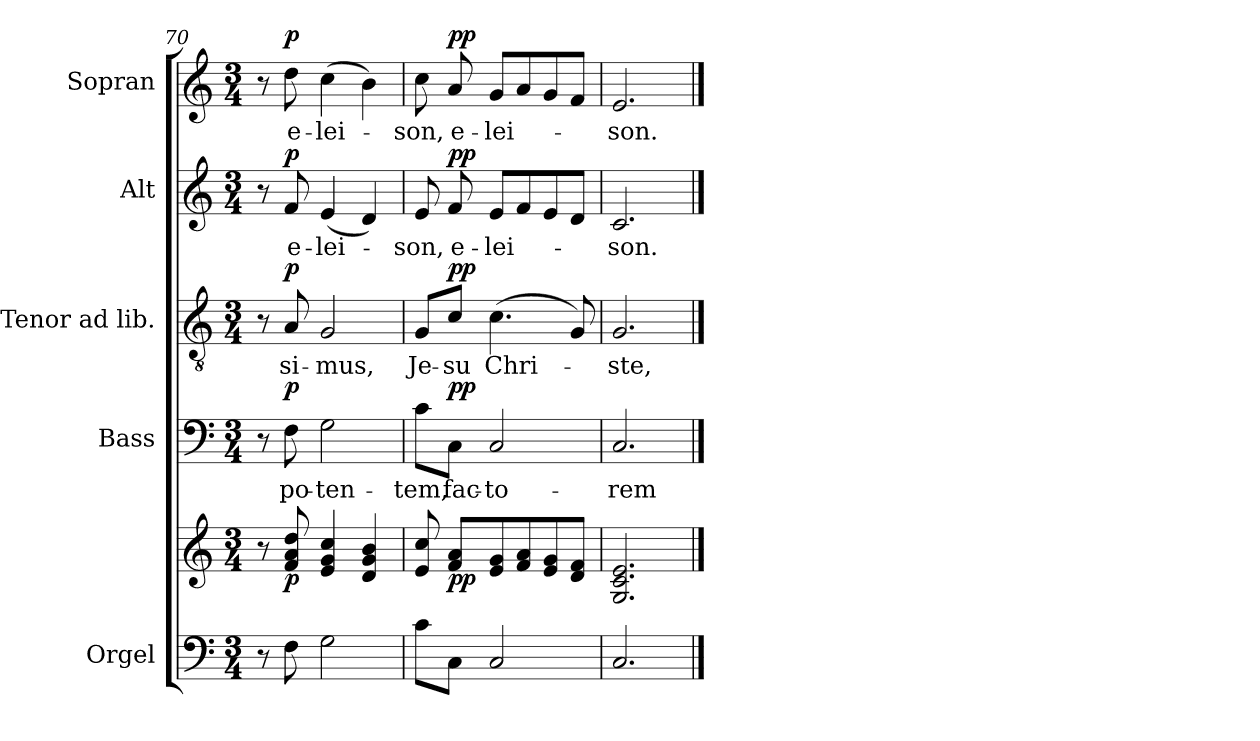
**kern	**kern	**dynam	**kern	**text	**dynam	**kern	**text	**dynam	**kern	**text	**dynam	**kern	**text	**dynam
*part5	*part5	*part5	*part4	*part4	*part4	*part3	*part3	*part3	*part2	*part2	*part2	*part1	*part1	*part1
*staff6	*staff5	*staff5/6	*staff4	*staff4	*staff4	*staff3	*staff3	*staff3	*staff2	*staff2	*staff2	*staff1	*staff1	*staff1
*I"Orgel	*	*	*I"Bass	*	*	*I"Tenor ad lib.	*	*	*I"Alt	*	*	*I"Sopran	*	*
*I'Org.	*	*	*I'B	*	*	*I'T	*	*	*I'A	*	*	*I'S	*	*
*clefF4	*clefG2	*	*clefF4	*	*	*clefGv2	*	*	*clefG2	*	*	*clefG2	*	*
*k[]	*k[]	*	*k[]	*	*	*k[]	*	*	*k[]	*	*	*k[]	*	*
*C:	*C:	*	*C:	*	*	*C:	*	*	*C:	*	*	*C:	*	*
*M3/4	*M3/4	*	*M3/4	*	*	*M3/4	*	*	*M3/4	*	*	*M3/4	*	*
=70	=70	=70	=70	=70	=70	=70	=70	=70	=70	=70	=70	=70	=70	=70
8r	8r	.	8r	.	.	8r	.	.	8r	.	.	8r	.	.
!	!	!LO:DY:b	!	!LO:LY:b	!LO:DY:a	!	!LO:LY:b	!LO:DY:a	!	!LO:LY:b	!LO:DY:a	!	!LO:LY:b	!LO:DY:a
8F\	8f/ 8a/ 8dd/	p	8F\	-po-	p	8A/	-si-	p	8f/	e-	p	8dd\	e-	p
!	!	!	!	!LO:LY:b	!	!	!LO:LY:b	!	!	!LO:LY:b	!	!	!LO:LY:b	!
2G\	4e/ 4g/ 4cc/	.	2G\	-ten-	.	2G/	-mus,	.	(<4e/	-lei-	.	(>4cc\	-lei-	.
.	4d/ 4g/ 4b/	.	.	.	.	.	.	.	4d/)	.	.	4b\)	.	.
=71	=71	=71	=71	=71	=71	=71	=71	=71	=71	=71	=71	=71	=71	=71
!	!	!	!	!LO:LY:b	!	!	!LO:LY:b	!	!	!LO:LY:b	!	!	!LO:LY:b	!
8c\L	8e/ 8cc/	.	8c\L	-tem,	.	8G/L	Je-	.	8e/	-son,	.	8cc\	-son,	.
!	!	!LO:DY:b	!	!LO:LY:b	!LO:DY:a	!	!LO:LY:b	!LO:DY:a	!	!LO:LY:b	!LO:DY:a	!	!LO:LY:b	!LO:DY:a
8C\J	8f/ 8a/L	pp	8C\J	fac-	pp	8c/J	-su	pp	8f/	e-	pp	8a/	e-	pp
!	!	!	!	!LO:LY:b	!	!	!LO:LY:b	!	!	!LO:LY:b	!	!	!LO:LY:b	!
2C/	8e/ 8g/	.	2C/	-to-	.	(>4.c\	Chri-	.	8e/L	-lei-	.	8g/L	-lei-	.
.	8f/ 8a/	.	.	.	.	.	.	.	8f/	.	.	8a/	.	.
.	8e/ 8g/	.	.	.	.	.	.	.	8e/	.	.	8g/	.	.
.	8d/ 8f/J	.	.	.	.	8G/)	.	.	8d/J	.	.	8f/J	.	.
=72	=72	=72	=72	=72	=72	=72	=72	=72	=72	=72	=72	=72	=72	=72
!	!	!	!	!LO:LY:b	!	!	!LO:LY:b	!	!	!LO:LY:b	!	!	!LO:LY:b	!
2.C/	2.G/ 2.c/ 2.e/	.	2.C/	-rem	.	2.G/	-ste,	.	2.c/	-son.	.	2.e/	-son.	.
==	==	==	==	==	==	==	==	==	==	==	==	==	==	==
*-	*-	*-	*-	*-	*-	*-	*-	*-	*-	*-	*-	*-	*-	*-
